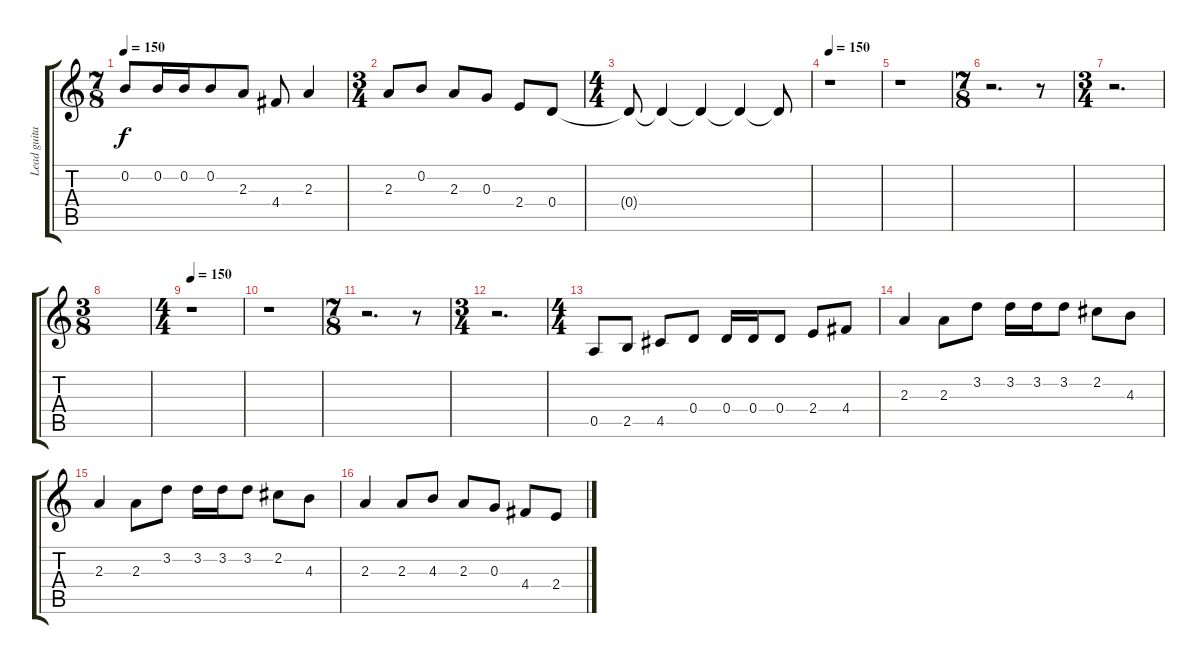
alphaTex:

\track ("Lead guitar" "Lead guita") {instrument overdrivenguitar}
\staff {score tabs}
\tuning (E4 B3 G3 D3 A2 E2) {hide}
\ts (7 8)
\tempo 150
\clef g2
\ks c
0.2.8{dy f} 0.2.16 0.2.16 0.2.8 2.3.8 4.4.8 2.3.4 |
\ts (3 4)
2.3.8 0.2.8 2.3.8 0.3.8 2.4.8 0.4.8 |
\ts (4 4)
0.4{t}.8 0.4{t}.4 0.4{t}.4 0.4{t}.4 0.4{t}.8 |
\tempo 150
r.1 |
r.1 |
\ts (7 8)
r.2{d} r.8 |
\ts (3 4)
r.2{d} |
\ts (3 8)
|
\ts (4 4)
\tempo 150
r.1 |
r.1 |
\ts (7 8)
r.2{d} r.8 |
\ts (3 4)
r.2{d} |
\ts (4 4)
0.5.8 2.5.8 4.5.8 0.4.8 0.4.16 0.4.16 0.4.8 2.4.8 4.4.8 |
2.3.4 2.3.8 3.2.8 3.2.16 3.2.16 3.2.8 2.2.8 4.3.8 |
2.3.4 2.3.8 3.2.8 3.2.16 3.2.16 3.2.8 2.2.8 4.3.8 |
2.3.4 2.3.8 4.3.8 2.3.8 0.3.8 4.4.8 2.4.8
